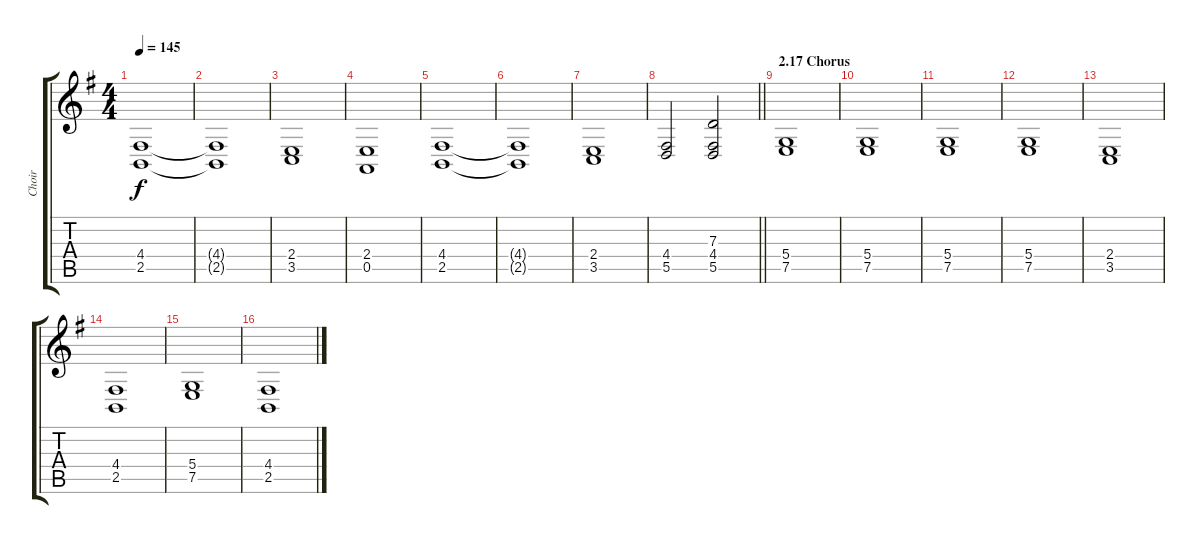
\track ("Choir" "Choir") {instrument choiraahs}
\staff {score tabs}
\tuning (E4 B3 G3 D3 A2 E2) {hide}
\ts (4 4)
\tempo 145
\clef g2
\ks eminor
(4.4 2.5).1{dy f} |
(4.4{t} 2.5{t}).1 |
(2.4 3.5).1 |
(2.4 0.5).1 |
(4.4 2.5).1 |
(4.4{t} 2.5{t}).1 |
(2.4 3.5).1 |
\barLineRight lightlight
(4.4 5.5).2 (7.3 4.4 5.5).2 |
\section ("" "2.17 Chorus")
(5.4 7.5).1 |
(5.4 7.5).1 |
(5.4 7.5).1 |
(5.4 7.5).1 |
(2.4 3.5).1 |
(4.4 2.5).1 |
(5.4 7.5).1 |
(4.4 2.5).1
